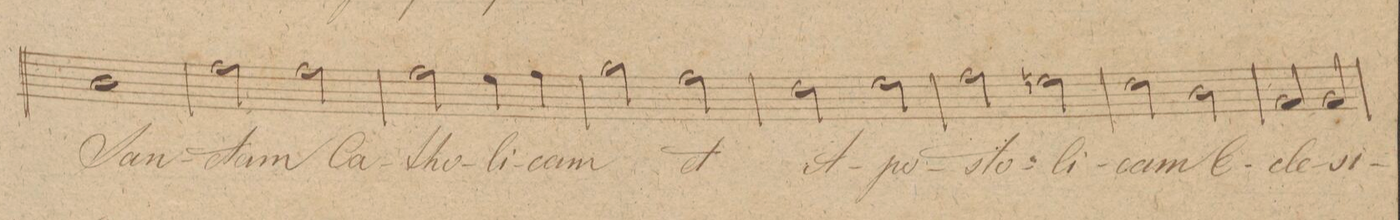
**kern	**text	**dynam
*I"Baſso.	*	*
*clefF4	*	*
*k[f#c#g#]	*	*
*met(c|)	*	*
*M2/2	*	*
1D	San-	.
=163	=163	=163
2A\	-ctam	.
2A\	Ca-	.
=164	=164	=164
2A\	-tho-	.
4G#\	-li-	.
4A\	.	.
=165	=165	=165
2B\	-cam	.
2A\	et	.
=166	=166	=166
2F#\	A-	.
2G#\	-po-	.
=167	=167	=167
2A\	-sto-	.
2Gn\	-li-	.
=168	=168	=168
2F#\	-cam	.
2D\	E-	.
=169	=169	=169
2AA/	-cle-	.
2AA/	-si-	.
=170	=170	=170
*-	*-	*-
